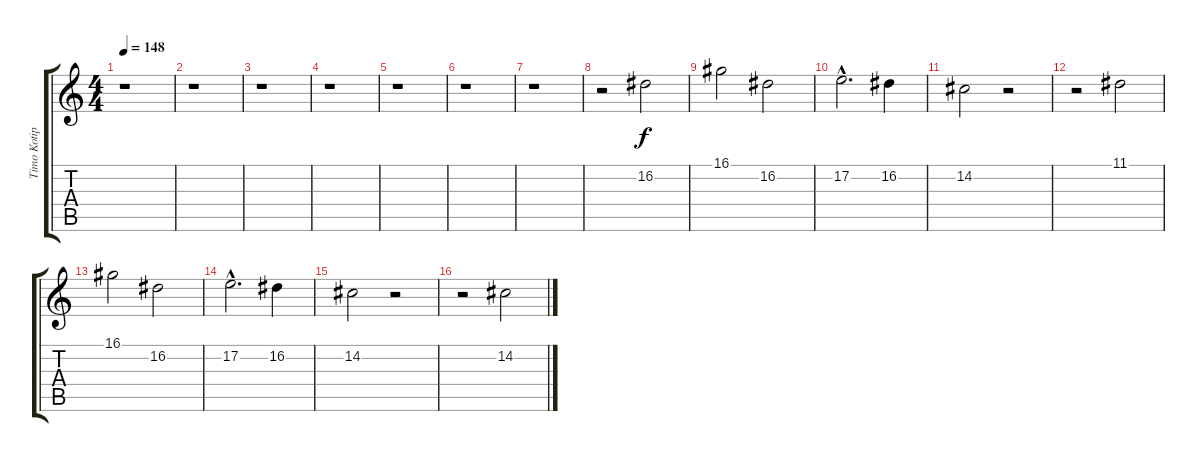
\track ("Timo Kotipelto" "Timo Kotip") {instrument lead3calliope}
\staff {score tabs}
\tuning (E4 B3 G3 D3 A2 E2) {hide}
\ts (4 4)
\tempo 148
\clef g2
\ks c
r.1{dy f} |
r.1 |
r.1 |
r.1 |
r.1 |
r.1 |
r.1 |
r.2 16.2.2 |
16.1.2 16.2.2 |
17.2{hac}.2{d} 16.2.4 |
14.2.2 r.2 |
r.2 11.1.2 |
16.1.2 16.2.2 |
17.2{hac}.2{d} 16.2.4 |
14.2.2 r.2 |
r.2 14.2.2
